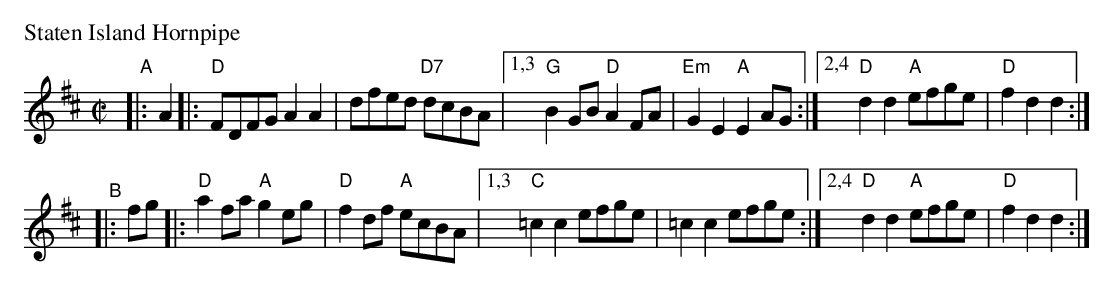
X:1
P: Staten Island Hornpipe
M: C|
K: D
"^A"|: A2 \
|: "D"FDFG A2A2 | dfed "D7"dcBA \
 |[1,3 "G"B2GB "D"A2FA | "Em"G2E2 "A"E2AG \
:|[2,4 "D"d2d2 "A"efge | "D"f2d2 d2 :|
"^B"|: fg \
|: "D"a2fa "A"g2eg | "D"f2df "A"ecBA \
|[1,3 "C"=c2c2 efge | =c2c2 efge \
:|[2,4 "D"d2d2 "A"efge | "D"f2d2 d2 :|
